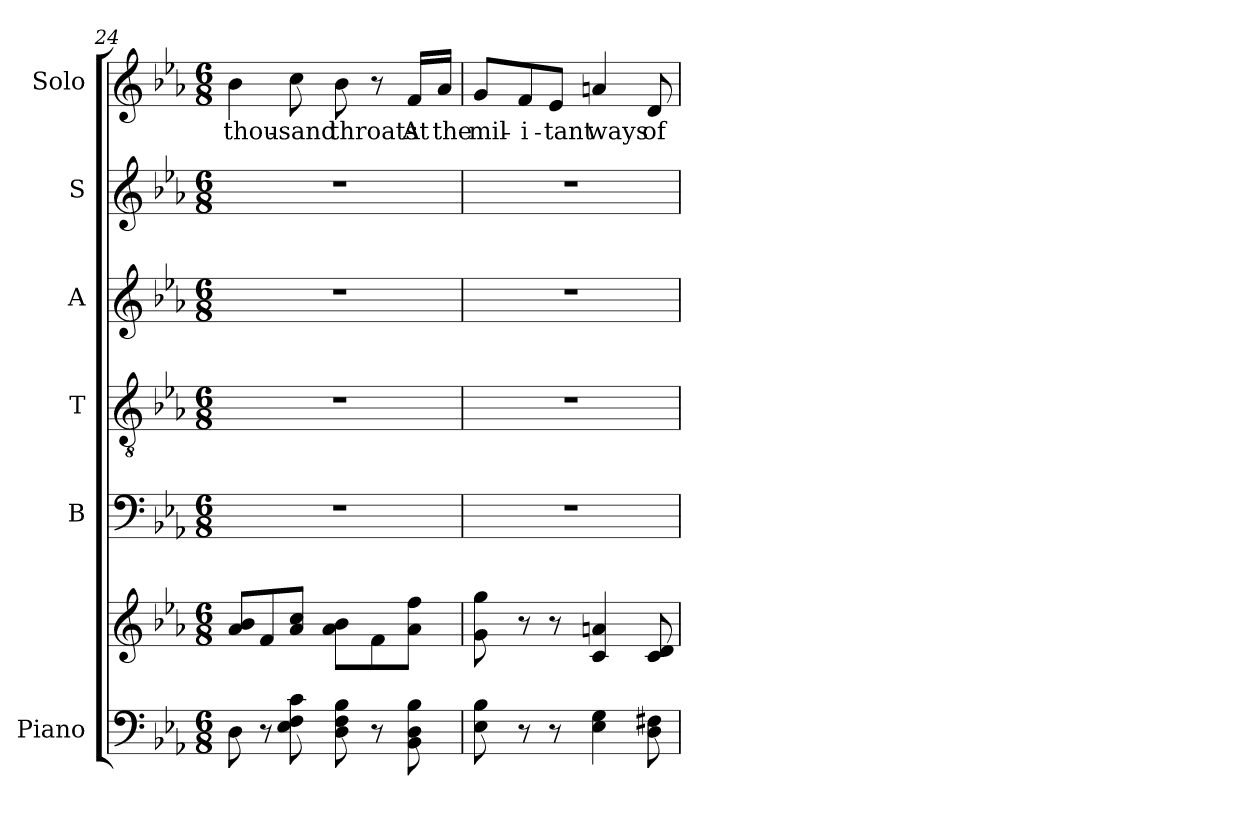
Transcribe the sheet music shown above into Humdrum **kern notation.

**kern	**kern	**kern	**kern	**kern	**kern	**kern	**text
*part6	*part6	*part5	*part4	*part3	*part2	*part1	*part1
*staff7	*staff6	*staff5	*staff4	*staff3	*staff2	*staff1	*staff1
*I"Piano	*	*I"B	*I"T	*I"A	*I"S	*I"Solo	*
*I'Pno	*	*I'B	*I'T	*I'A	*I'S	*	*
*clefF4	*clefG2	*clefF4	*clefGv2	*clefG2	*clefG2	*clefG2	*
*k[b-e-a-]	*k[b-e-a-]	*k[b-e-a-]	*k[b-e-a-]	*k[b-e-a-]	*k[b-e-a-]	*k[b-e-a-]	*
*M6/8	*M6/8	*M6/8	*M6/8	*M6/8	*M6/8	*M6/8	*
=24	=24	=24	=24	=24	=24	=24	=24
!	!	!	!	!	!	!	!LO:LY:b
8D\	8a-/ 8b-/L	2.r	2.r	2.r	2.r	4b-\	thou-
8r	8f/	.	.	.	.	.	.
!	!	!	!	!	!	!	!LO:LY:b
8E-\ 8F\ 8c\	8a-/ 8cc/J	.	.	.	.	8cc\	-sand
!	!	!	!	!	!	!	!LO:LY:b
8D\ 8F\ 8B-\	8a-\ 8b-\L	.	.	.	.	8b-\	throats
8r	8f\	.	.	.	.	8r	.
!	!	!	!	!	!	!	!LO:LY:b
8BB-\ 8D\ 8B-\	8a-\ 8ff\J	.	.	.	.	16f/LL	At
!	!	!	!	!	!	!	!LO:LY:b
.	.	.	.	.	.	16a-/JJ	the
=25	=25	=25	=25	=25	=25	=25	=25
!	!	!	!	!	!	!	!LO:LY:b
8E-\ 8B-\	8g\ 8gg\	2.r	2.r	2.r	2.r	8g/L	mil-
!	!	!	!	!	!	!	!LO:LY:b
8r	8r	.	.	.	.	8f/	-i-
!	!	!	!	!	!	!	!LO:LY:b
8r	8r	.	.	.	.	8e-/J	-tant
!	!	!	!	!	!	!	!LO:LY:b
4E-\ 4G\	4c/ 4an/	.	.	.	.	4an/	ways
!	!	!	!	!	!	!	!LO:LY:b
8D\ 8F#X\	8c/ 8d/	.	.	.	.	8d/	of
=	=	=	=	=	=	=	=
*-	*-	*-	*-	*-	*-	*-	*-
